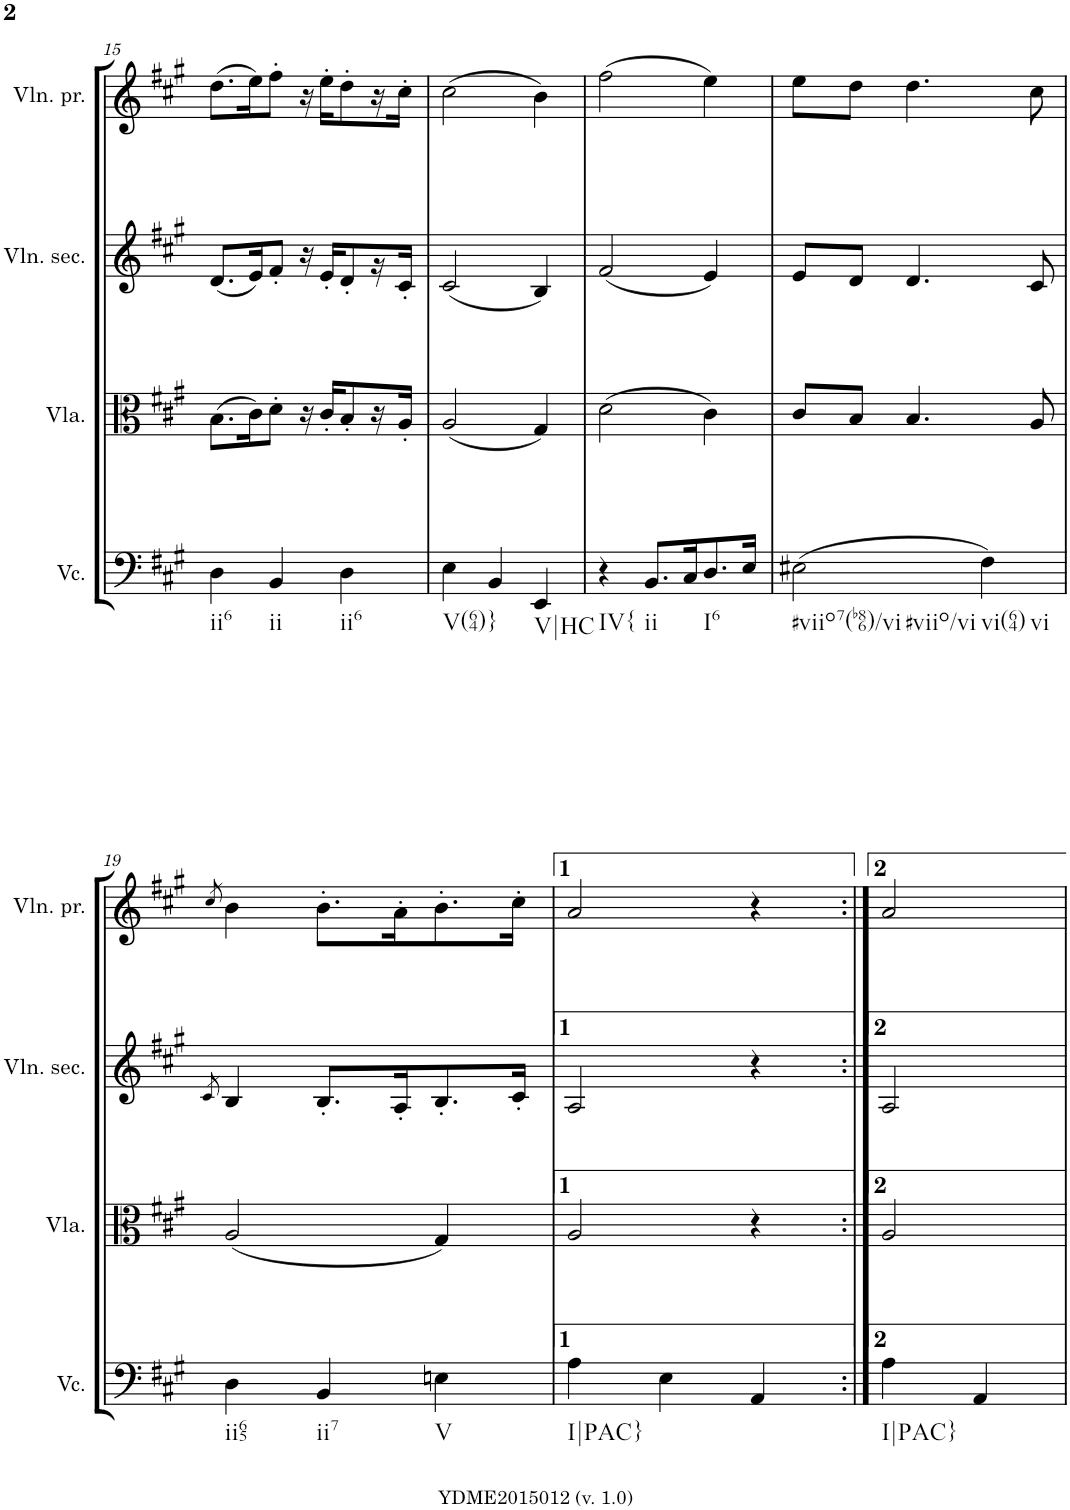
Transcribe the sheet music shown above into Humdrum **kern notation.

**kern	**kern	**kern	**kern
*part4	*part3	*part2	*part1
*staff4	*staff3	*staff2	*staff1
*I"Violoncelle	*I"Viola	*I"Violino secondo	*I"Violino primo
*I'Vc.	*I'Vla.	*I'Vln. sec.	*I'Vln. pr.
!!LO:PB:g=z
*clefF4	*clefC3	*clefG2	*clefG2
*k[f#c#g#]	*k[f#c#g#]	*k[f#c#g#]	*k[f#c#g#]
*A:	*A:	*A:	*A:
*M3/4	*M3/4	*M3/4	*M3/4
=15	=15	=15	=15
!LO:TX:b:t=ii6	!	!	!
4D\	(>8.B\L	(<8.d/L	(>8.dd\L
.	16c#\K)	16e/K)	16ee\K)
!LO:TX:b:t=ii	!	!	!
4BB/	8d'\J	8f#'/J	8ff#'\J
.	16r	16r	16r
.	16c#'/KL	16e'/KL	16ee'\KL
!LO:TX:b:t=ii6	!	!	!
4D\	8B'/	8d'/	8dd'\
.	16r	16r	16r
.	16A'/JJ	16c#'/JJ	16cc#'\JJ
=16	=16	=16	=16
!LO:TX:b:t=V(64)}	!	!	!
4E\	(<2A/	(<2c#/	(>2cc#\
4BB/	.	.	.
!LO:TX:b:t=V|HC	!	!	!
4EE/	4G#/)	4B/)	4b\)
=17	=17	=17	=17
!LO:TX:b:t=IV{	!	!	!
4r	(>2d\	(<2f#/	(>2ff#\
!LO:TX:b:t=ii	!	!	!
8.BB/L	.	.	.
16C#/K	.	.	.
!LO:TX:b:t=I6	!	!	!
8.D/	4c#\)	4e/)	4ee\)
16E/Jk	.	.	.
=18	=18	=18	=18
!LO:TX:b:t=#viio7(b86)/vi	!	!	!
!LO:TX:b:t=#viio/vi	!	!	!
(>2E#X\	8c#/L	8e/L	8ee\L
.	8B/J	8d/J	8dd\J
.	4.B/	4.d/	4.dd\
!LO:TX:b:t=vi(64)	!	!	!
!LO:TX:b:t=vi	!	!	!
4F#\)	.	.	.
.	8A/	8c#/	8cc#\
!!LO:LB:g=z
=19	=19	=19	=19
.	.	8qc#/	8qcc#/
!LO:TX:b:t=ii65	!	!	!
4D\	(<2A/	4B/	4b\
!LO:TX:b:t=ii7	!	!	!
4BB/	.	8.B'/L	8.b'\L
.	.	16A'/K	16a'\K
!LO:TX:b:t=V	!	!	!
4En\	4G#/)	8.B'/	8.b'\
.	.	16c#'/Jk	16cc#'\Jk
=20	=20	=20	=20
!LO:TX:b:t=I|PAC}	!	!	!
4A\	2A/	2A/	2a/
4E\	.	.	.
4AA/	4r	4r	4r
=20X1:|!	=20X1:|!	=20X1:|!	=20X1:|!
!LO:TX:b:t=I|PAC}	!	!	!
4A\	2A/	2A/	2a/
4AA/	.	.	.
=	=	=	=
*-	*-	*-	*-
